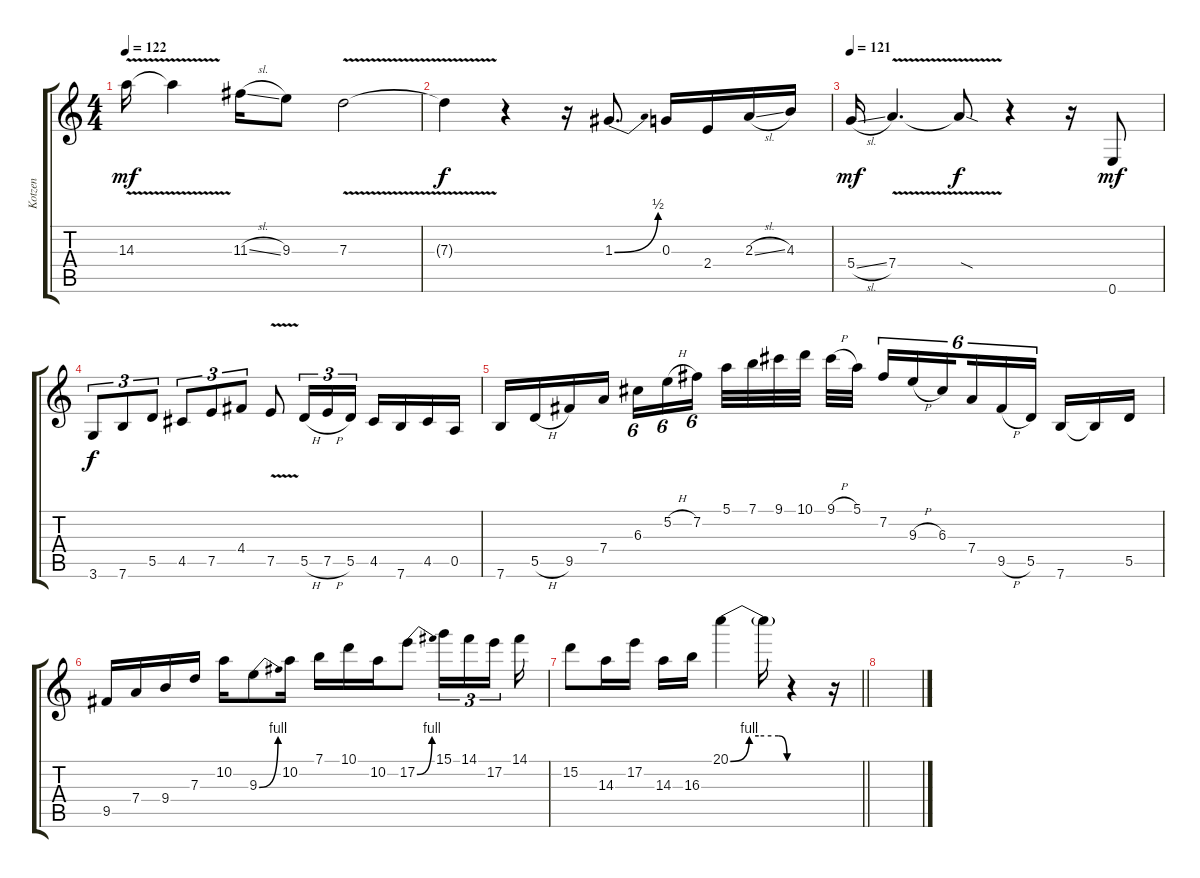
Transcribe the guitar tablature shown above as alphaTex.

\track ("Kotzen" "Kotzen") {instrument overdrivenguitar}
\staff {score tabs}
\tuning (E4 B3 G3 D3 A2 E2) {hide}
\ts (4 4)
\tempo 122
\clef g2
\ks c
14.3{v}.16{dy mf} 14.3{t}.4 11.3{sl}.16 9.3.8 7.3{v}.2 |
7.3{t}.4{dy f} r.4 r.16 1.3{be (bend 0 0 60 2)}.8{d} 0.3.16 2.4.16 2.3{sl}.16 4.3.16 |
\tempo 121
5.4{sl}.16{dy mf} 7.4{v}.4{d} 7.4{sod t}.8{dy f} r.4 r.16 0.6.8{dy mf} |
3.6.8{tu (3 2) dy f} 7.6.8{tu (3 2)} 5.5.8{tu (3 2)} 4.5.8{tu (3 2)} 7.5.8{tu (3 2)} 4.4.8{tu (3 2)} 7.5{v}.8 5.5{h}.16{tu (3 2)} 7.5{h}.16{tu (3 2)} 5.5.16{tu (3 2)} 4.5.16 7.6.16 4.5.16 0.5.16 |
7.6.16 5.5{h}.16 9.5.16 7.4.16 6.3.16{tu (6 4)} 5.2{h}.16{tu (6 4)} 7.2.16{tu (6 4) beam splitsecondary} 5.1.32 7.1.32 9.1.32 10.1.32 9.1{h}.32 5.1.32{beam splitsecondary} 7.2.16{tu (6 4)} 9.3{h}.16{tu (6 4)} 6.3.16{tu (6 4) beam splitsecondary} 7.4.16{tu (6 4)} 9.5{h}.16{tu (6 4)} 5.5.16{tu (6 4) beam splitsecondary} 7.6.16 7.6{t}.16 5.5.16 |
9.5.16 7.4.16 9.4.16 7.3.16 10.2.16 9.3{be (bend 0 0 60 4)}.8 10.2.16 7.1.16 10.1.16 10.2.16 17.2{be (bend 0 0 60 4)}.8 15.1.16{tu (3 2)} 14.1.16{tu (3 2)} 17.2.16{tu (3 2) beam splitsecondary} 14.1.16 |
\barLineRight lightlight
15.2.8 14.3.16 17.2.16 14.3.16 16.3.16 20.1{be (custom 0 0 20 4 30 4 51 4 60 0)}.4 20.1{t}.16 r.4 r.16 |
\section ("" "")
